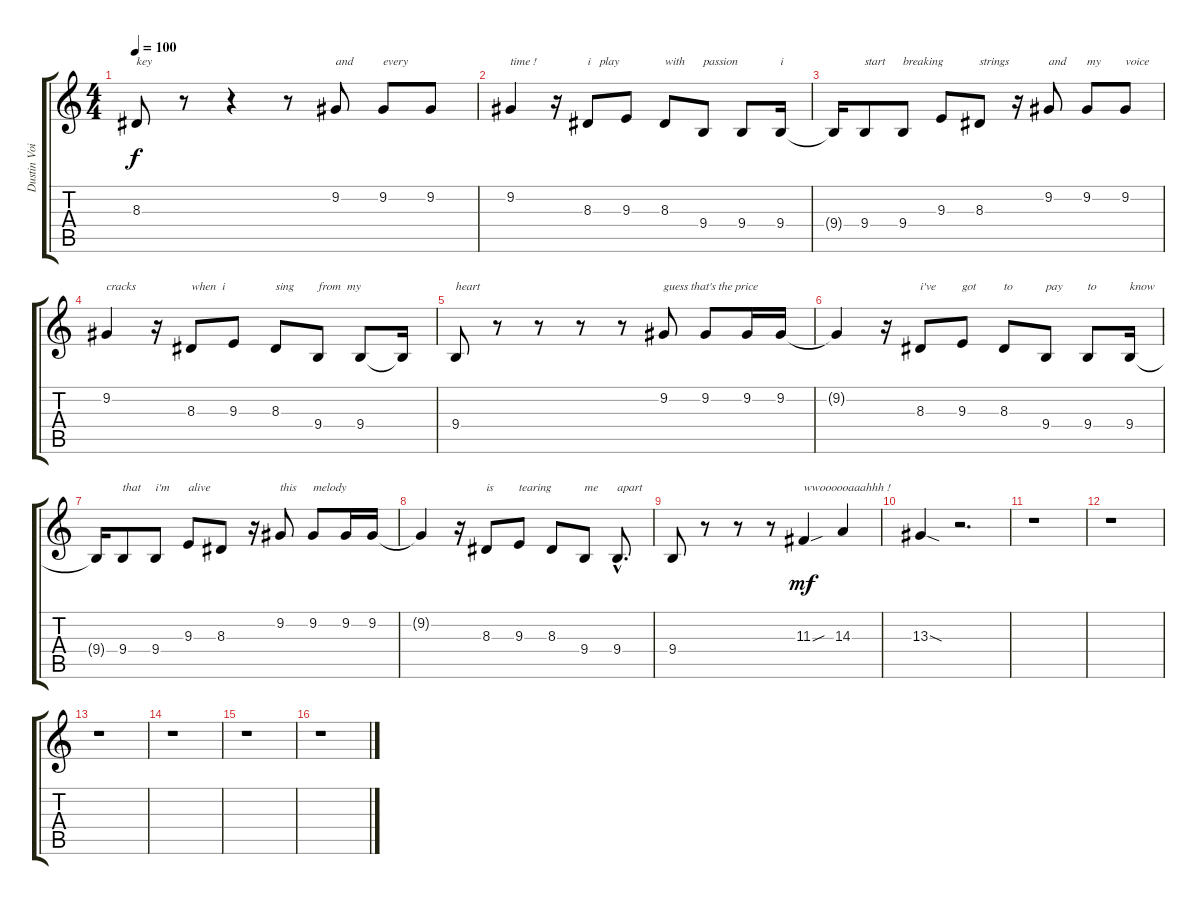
\track ("Dustin Voice" "Dustin Voi") {instrument tangoaccordion}
\staff {score tabs}
\tuning (E4 B3 G3 D3 A2 E2) {hide}
\ts (4 4)
\tempo 100
\clef g2
\ks c
8.3.8{txt "key" dy f} r.8 r.4 r.8 9.2.8{txt "and"} 9.2.8{txt "every"} 9.2.8 |
9.2.4{txt "time !"} r.16 8.3.8{txt "i   play"} 9.3.8 8.3.8{txt "with"} 9.4.8{txt "passion "} 9.4.8 9.4.16{txt "i"} |
9.4{t}.16 9.4.8{txt "start"} 9.4.8{txt "breaking"} 9.3.8 8.3.8{txt "strings"} r.16 9.2.8{txt "and"} 9.2.8{txt "my"} 9.2.8{txt "voice"} |
9.2.4{txt "cracks"} r.16 8.3.8{txt "when  i"} 9.3.8 8.3.8{txt "sing"} 9.4.8{txt "from  my"} 9.4.8 9.4{t}.16 |
9.4.8{txt "heart"} r.8 r.8 r.8 r.8 9.2.8{txt "guess that's the price"} 9.2.8 9.2.16 9.2.16 |
9.2{t}.4 r.16 8.3.8{txt "i've"} 9.3.8{txt "got"} 8.3.8{txt "to"} 9.4.8{txt "pay"} 9.4.8{txt "to"} 9.4.16{txt "know"} |
9.4{t}.16 9.4.8{txt "that"} 9.4.8{txt "i'm"} 9.3.8{txt "alive"} 8.3.8 r.16 9.2.8{txt "this"} 9.2.8{txt "melody"} 9.2.16 9.2.16 |
9.2{t}.4 r.16 8.3.8{txt "is"} 9.3.8{txt "tearing"} 8.3.8 9.4.8{txt "me"} 9.4{hac}.8{d txt "apart"} |
9.4.8 r.8 r.8 r.8 11.3{sou}.4{txt "wwoooooaaahhh !" dy mf} 14.3.4 |
13.3{sod}.4 r.2{d} |
r.1 |
r.1 |
r.1 |
r.1 |
r.1 |
r.1
